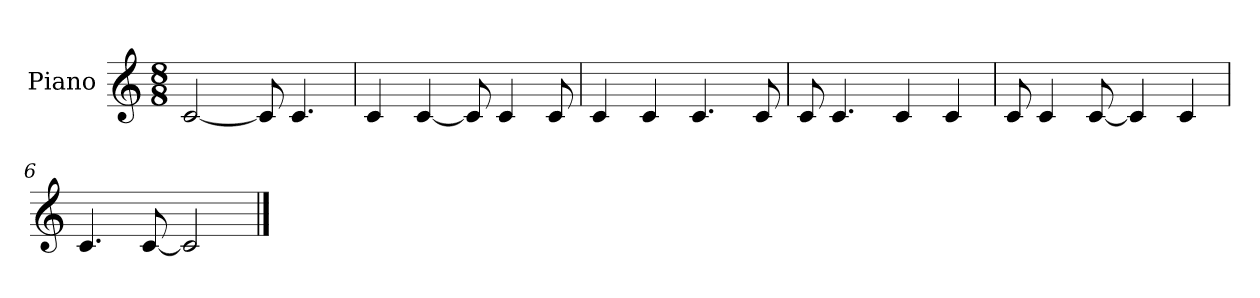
**kern
*part1
*staff1
*I"Piano
*I'Pno.
*clefG2
*k[]
*M8/8
*MM90
=1
[2c/
8c/]
4.c/
=2
4c/
[4c/
8c/]
4c/
8c/
=3
4c/
4c/
4.c/
8c/
=4
8c/
4.c/
4c/
4c/
=5
8c/
4c/
[8c/
4c/]
4c/
=6
4.c/
[8c/
2c/]
==
*-
